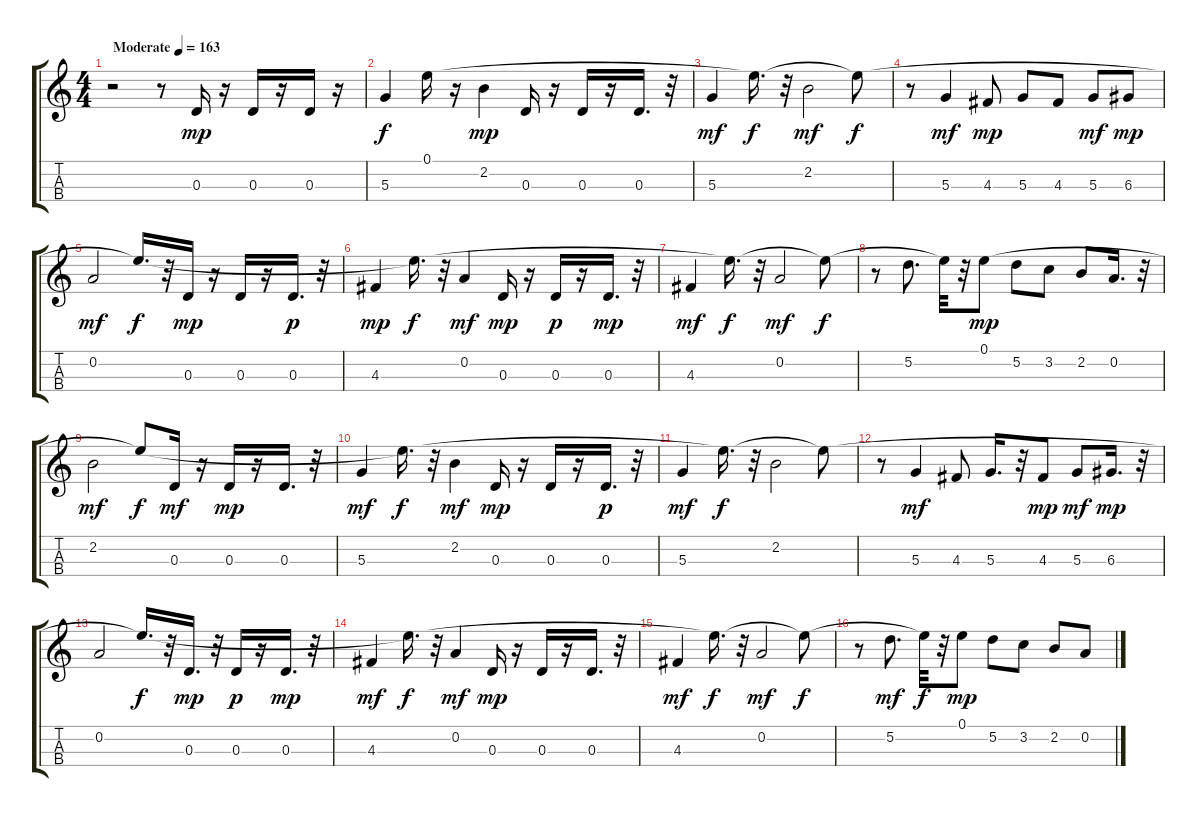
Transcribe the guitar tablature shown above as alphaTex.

\track "" {instrument acousticguitarsteel}
\staff {score tabs}
\tuning (E4 A3 D3 G2) {hide}
\ts (4 4)
\tempo (163 "Moderate")
\clef g2
\ks c
r.2{dy mp instrument acousticguitarsteel} r.8 0.3.16 r.16 0.3.16 r.16 0.3.16 r.16 |
5.3.4{dy f} 0.1.16 r.16 2.2.4{dy mp} 0.3.16 r.16 0.3.16 r.16 0.3.16{d} r.32 |
5.3.4{dy mf} 0.1{t}.16{d dy f} r.32 2.2.2{dy mf} 0.1{t}.8{dy f} |
r.8 5.3.4{dy mf} 4.3.8{dy mp} 5.3.8 4.3.8 5.3.8{dy mf} 6.3.8{dy mp} |
0.2.2{dy mf} 0.1{t}.16{d dy f} r.32 0.3.16{dy mp} r.16 0.3.16 r.16 0.3.16{d dy p} r.32 |
4.3.4{dy mp} 0.1{t}.16{d dy f} r.32 0.2.4{dy mf} 0.3.16{dy mp} r.16 0.3.16{dy p} r.16 0.3.16{d dy mp} r.32 |
4.3.4{dy mf} 0.1{t}.16{d dy f} r.32 0.2.2{dy mf} 0.1{t}.8{dy f} |
r.8 5.2.8{d} 0.1{t}.32 r.32 0.1.8{dy mp} 5.2.8 3.2.8 2.2.8 0.2.16{d} r.32 |
2.2.2{dy mf} 0.1{t}.8{dy f} 0.3.16{dy mf} r.16 0.3.16{dy mp} r.16 0.3.16{d} r.32 |
5.3.4{dy mf} 0.1{t}.16{d dy f} r.32 2.2.4{dy mf} 0.3.16{dy mp} r.16 0.3.16 r.16 0.3.16{d dy p} r.32 |
5.3.4{dy mf} 0.1{t}.16{d dy f} r.32 2.2.2 0.1{t}.8 |
r.8 5.3.4{dy mf} 4.3.8 5.3.16{d} r.32 4.3.8{dy mp} 5.3.8{dy mf} 6.3.16{d dy mp} r.32 |
0.2.2 0.1{t}.16{d dy f} r.32 0.3.16{d dy mp} r.32 0.3.16{dy p} r.16 0.3.16{d dy mp} r.32 |
4.3.4{dy mf} 0.1{t}.16{d dy f} r.32 0.2.4{dy mf} 0.3.16{dy mp} r.16 0.3.16 r.16 0.3.16{d} r.32 |
4.3.4{dy mf} 0.1{t}.16{d dy f} r.32 0.2.2{dy mf} 0.1{t}.8{dy f} |
r.8 5.2.8{d dy mf} 0.1{t}.32{dy f} r.32 0.1.8{dy mp} 5.2.8 3.2.8 2.2.8 0.2.8
